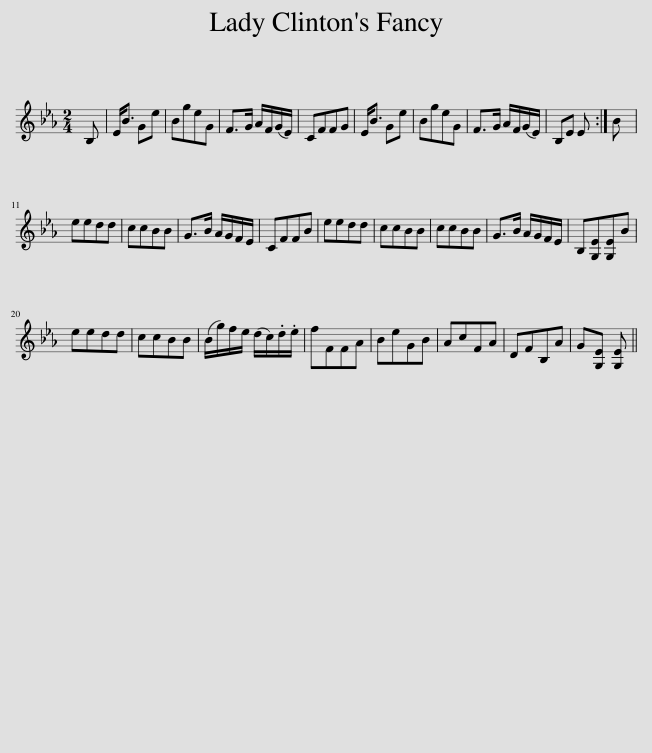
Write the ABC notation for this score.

X:1
L:1/8
M:2/4
I:linebreak $
K:Eb
V:1 treble
V:1
 B, | E<B Ge | BgeG | F>G A/F/(G/E/) | CFFG | %5
 E<B Ge | BgeG | F>G A/F/(G/E/) | B,E E :| B |$ %10
 eedd | ccBB | G>B A/G/F/E/ | CFFB | eedd | %15
 ccBB | ccBB | G>B A/G/F/E/ | B,[G,E][G,E]B |$ eedd | %20
 ccBB | (B/g/)f/e/ (d/c/).d/.e/ | fFFA | BeGB | AcFA | %25
 DFB,A | G[G,E] [G,E] || %27
